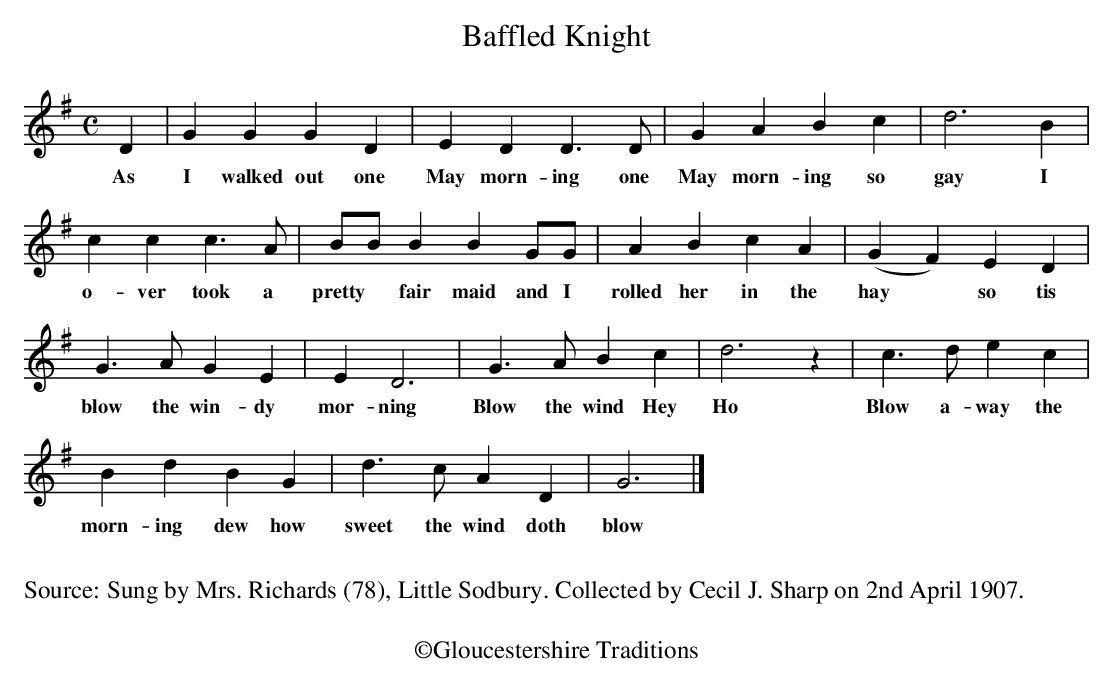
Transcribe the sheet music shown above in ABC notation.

X:1
T:Baffled Knight
M:C
L: 1/4
K:G
D|GGGD|EDD>D|GABc|d3B|
w:As I walked out one May morn-ing one May morn-ing so gay I
ccc>A|B/B/BBG/G/|ABcA|(GF)ED|
w:o-ver took a pretty* fair maid and I rolled her in the hay *so tis
G>AGE|ED3|G>ABc|d3z|c>dec|
w:blow the win-dy mor-ning Blow the wind Hey Ho Blow a-way the
BdBG|d>cAD|G3|]
w:morn-ing dew how sweet the wind doth blow
W:
